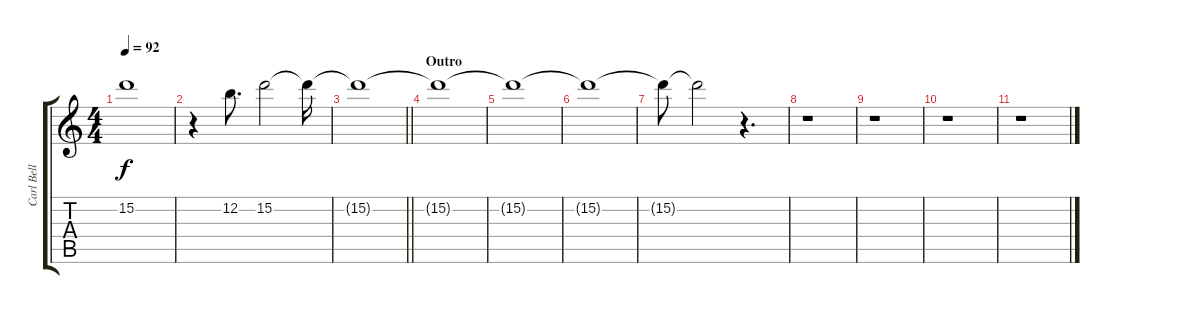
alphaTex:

\track ("Carl Bell (Lead Guitar)" "Carl Bell ") {instrument overdrivenguitar}
\staff {score tabs}
\tuning (E4 B3 G3 D3 A2 D2) {hide}
\ts (4 4)
\tempo 92
\clef g2
\ks c
15.2{t}.1{dy f} |
r.4 12.2.8{d} 15.2.2 15.2{t}.16 |
\barLineRight lightlight
15.2{t}.1 |
\section ("" "Outro")
15.2{t}.1{volume 8} |
15.2{t}.1 |
15.2{t}.1 |
15.2{t}.8 15.2{t}.2 r.4{d} |
r.1 |
r.1 |
r.1 |
r.1
